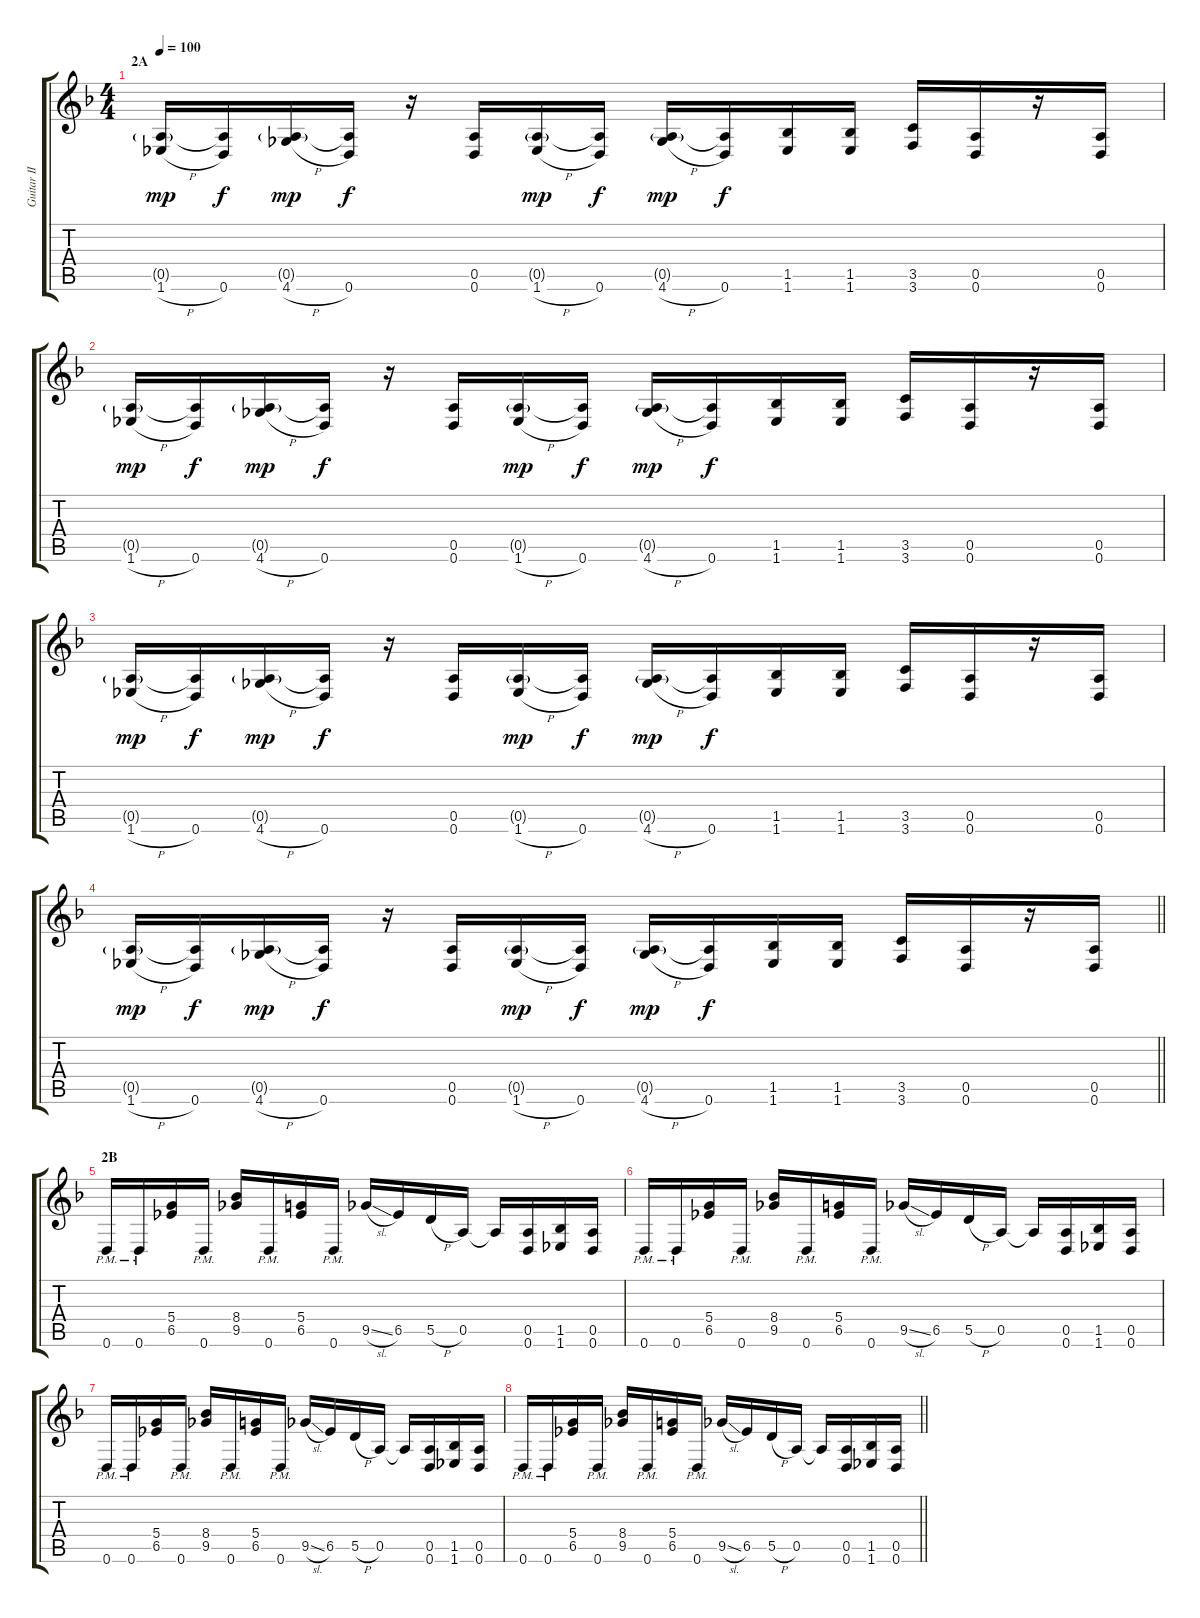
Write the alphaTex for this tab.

\track ("Guitar II" "Guitar II") {instrument distortionguitar}
\staff {score tabs}
\tuning (E4 B3 G3 D3 A2 D2) {hide}
\ts (4 4)
\section ("" "2A")
\tempo 100
\clef g2
\ks dminor
(0.5{g} 1.6{h}).16{dy mp} (0.5{t} 0.6).16{dy f} (0.5{g} 4.6{h}).16{dy mp} (0.5{t} 0.6).16{dy f} r.16 (0.5 0.6).16 (0.5{g} 1.6{h}).16{dy mp} (0.5{t} 0.6).16{dy f} (0.5{g} 4.6{h}).16{dy mp} (0.5{t} 0.6).16{dy f} (1.5 1.6).16 (1.5 1.6).16 (3.5 3.6).16 (0.5 0.6).16 r.16 (0.5 0.6).16 |
(0.5{g} 1.6{h}).16{dy mp} (0.5{t} 0.6).16{dy f} (0.5{g} 4.6{h}).16{dy mp} (0.5{t} 0.6).16{dy f} r.16 (0.5 0.6).16 (0.5{g} 1.6{h}).16{dy mp} (0.5{t} 0.6).16{dy f} (0.5{g} 4.6{h}).16{dy mp} (0.5{t} 0.6).16{dy f} (1.5 1.6).16 (1.5 1.6).16 (3.5 3.6).16 (0.5 0.6).16 r.16 (0.5 0.6).16 |
(0.5{g} 1.6{h}).16{dy mp} (0.5{t} 0.6).16{dy f} (0.5{g} 4.6{h}).16{dy mp} (0.5{t} 0.6).16{dy f} r.16 (0.5 0.6).16 (0.5{g} 1.6{h}).16{dy mp} (0.5{t} 0.6).16{dy f} (0.5{g} 4.6{h}).16{dy mp} (0.5{t} 0.6).16{dy f} (1.5 1.6).16 (1.5 1.6).16 (3.5 3.6).16 (0.5 0.6).16 r.16 (0.5 0.6).16 |
\barLineRight lightlight
(0.5{g} 1.6{h}).16{dy mp} (0.5{t} 0.6).16{dy f} (0.5{g} 4.6{h}).16{dy mp} (0.5{t} 0.6).16{dy f} r.16 (0.5 0.6).16 (0.5{g} 1.6{h}).16{dy mp} (0.5{t} 0.6).16{dy f} (0.5{g} 4.6{h}).16{dy mp} (0.5{t} 0.6).16{dy f} (1.5 1.6).16 (1.5 1.6).16 (3.5 3.6).16 (0.5 0.6).16 r.16 (0.5 0.6).16 |
\section ("" "2B")
0.6{pm}.16 0.6{pm}.16 (5.4 6.5).16 0.6{pm}.16 (8.4 9.5).16 0.6{pm}.16 (5.4 6.5).16 0.6{pm}.16 9.5{sl}.16 6.5.16 5.5{h}.16 0.5.16 0.5{t}.16 (0.5 0.6).16 (1.5 1.6).16 (0.5 0.6).16 |
0.6{pm}.16 0.6{pm}.16 (5.4 6.5).16 0.6{pm}.16 (8.4 9.5).16 0.6{pm}.16 (5.4 6.5).16 0.6{pm}.16 9.5{sl}.16 6.5.16 5.5{h}.16 0.5.16 0.5{t}.16 (0.5 0.6).16 (1.5 1.6).16 (0.5 0.6).16 |
0.6{pm}.16 0.6{pm}.16 (5.4 6.5).16 0.6{pm}.16 (8.4 9.5).16 0.6{pm}.16 (5.4 6.5).16 0.6{pm}.16 9.5{sl}.16 6.5.16 5.5{h}.16 0.5.16 0.5{t}.16 (0.5 0.6).16 (1.5 1.6).16 (0.5 0.6).16 |
\barLineRight lightlight
0.6{pm}.16 0.6{pm}.16 (5.4 6.5).16 0.6{pm}.16 (8.4 9.5).16 0.6{pm}.16 (5.4 6.5).16 0.6{pm}.16 9.5{sl}.16 6.5.16 5.5{h}.16 0.5.16 0.5{t}.16 (0.5 0.6).16 (1.5 1.6).16 (0.5 0.6).16
